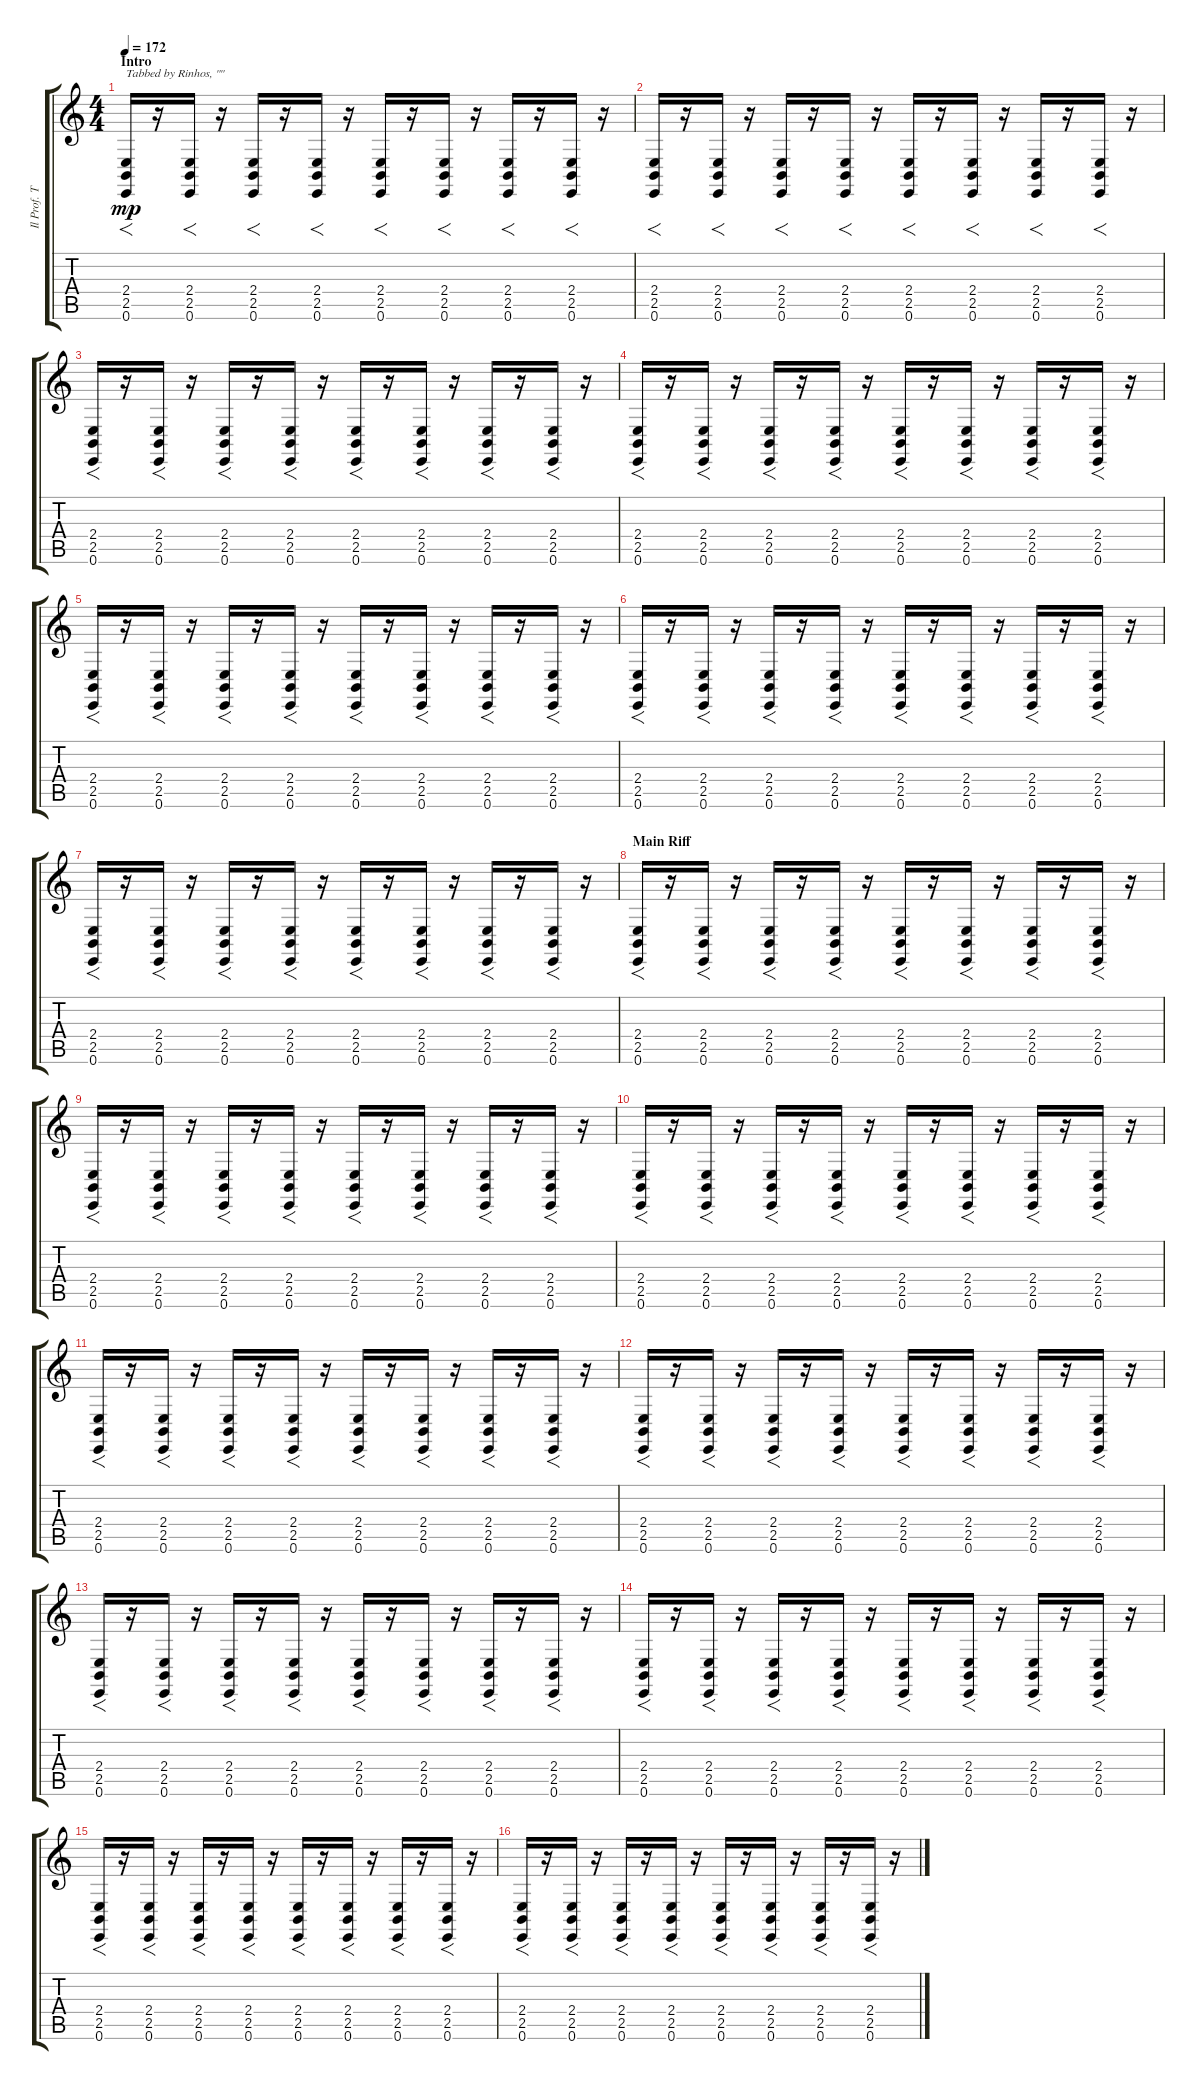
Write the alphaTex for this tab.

\track ("Il Prof. Tetro (Keyboard 2)" "Il Prof. T") {instrument lead3calliope}
\staff {score tabs}
\tuning (E4 B3 G3 D3 A2 E2) {hide}
\ts (4 4)
\section ("" "Intro")
\tempo 172
\clef g2
\ks c
(2.4 2.5 0.6).16{f txt "Tabbed by Rinhos, \"\"" dy mp instrument lead3calliope} r.16 (2.4 2.5 0.6).16{f} r.16 (2.4 2.5 0.6).16{f} r.16 (2.4 2.5 0.6).16{f} r.16 (2.4 2.5 0.6).16{f} r.16 (2.4 2.5 0.6).16{f} r.16 (2.4 2.5 0.6).16{f} r.16 (2.4 2.5 0.6).16{f} r.16 |
(2.4 2.5 0.6).16{f} r.16 (2.4 2.5 0.6).16{f} r.16 (2.4 2.5 0.6).16{f} r.16 (2.4 2.5 0.6).16{f} r.16 (2.4 2.5 0.6).16{f} r.16 (2.4 2.5 0.6).16{f} r.16 (2.4 2.5 0.6).16{f} r.16 (2.4 2.5 0.6).16{f} r.16 |
(2.4 2.5 0.6).16{f} r.16 (2.4 2.5 0.6).16{f} r.16 (2.4 2.5 0.6).16{f} r.16 (2.4 2.5 0.6).16{f} r.16 (2.4 2.5 0.6).16{f} r.16 (2.4 2.5 0.6).16{f} r.16 (2.4 2.5 0.6).16{f} r.16 (2.4 2.5 0.6).16{f} r.16 |
(2.4 2.5 0.6).16{f} r.16 (2.4 2.5 0.6).16{f} r.16 (2.4 2.5 0.6).16{f} r.16 (2.4 2.5 0.6).16{f} r.16 (2.4 2.5 0.6).16{f} r.16 (2.4 2.5 0.6).16{f} r.16 (2.4 2.5 0.6).16{f} r.16 (2.4 2.5 0.6).16{f} r.16 |
(2.4 2.5 0.6).16{f} r.16 (2.4 2.5 0.6).16{f} r.16 (2.4 2.5 0.6).16{f} r.16 (2.4 2.5 0.6).16{f} r.16 (2.4 2.5 0.6).16{f} r.16 (2.4 2.5 0.6).16{f} r.16 (2.4 2.5 0.6).16{f} r.16 (2.4 2.5 0.6).16{f} r.16 |
(2.4 2.5 0.6).16{f} r.16 (2.4 2.5 0.6).16{f} r.16 (2.4 2.5 0.6).16{f} r.16 (2.4 2.5 0.6).16{f} r.16 (2.4 2.5 0.6).16{f} r.16 (2.4 2.5 0.6).16{f} r.16 (2.4 2.5 0.6).16{f} r.16 (2.4 2.5 0.6).16{f} r.16 |
(2.4 2.5 0.6).16{f} r.16 (2.4 2.5 0.6).16{f} r.16 (2.4 2.5 0.6).16{f} r.16 (2.4 2.5 0.6).16{f} r.16 (2.4 2.5 0.6).16{f} r.16 (2.4 2.5 0.6).16{f} r.16 (2.4 2.5 0.6).16{f} r.16 (2.4 2.5 0.6).16{f} r.16 |
\section ("" "Main Riff")
(2.4 2.5 0.6).16{f} r.16 (2.4 2.5 0.6).16{f} r.16 (2.4 2.5 0.6).16{f} r.16 (2.4 2.5 0.6).16{f} r.16 (2.4 2.5 0.6).16{f} r.16 (2.4 2.5 0.6).16{f} r.16 (2.4 2.5 0.6).16{f} r.16 (2.4 2.5 0.6).16{f} r.16 |
(2.4 2.5 0.6).16{f} r.16 (2.4 2.5 0.6).16{f} r.16 (2.4 2.5 0.6).16{f} r.16 (2.4 2.5 0.6).16{f} r.16 (2.4 2.5 0.6).16{f} r.16 (2.4 2.5 0.6).16{f} r.16 (2.4 2.5 0.6).16{f} r.16 (2.4 2.5 0.6).16{f} r.16 |
(2.4 2.5 0.6).16{f} r.16 (2.4 2.5 0.6).16{f} r.16 (2.4 2.5 0.6).16{f} r.16 (2.4 2.5 0.6).16{f} r.16 (2.4 2.5 0.6).16{f} r.16 (2.4 2.5 0.6).16{f} r.16 (2.4 2.5 0.6).16{f} r.16 (2.4 2.5 0.6).16{f} r.16 |
(2.4 2.5 0.6).16{f} r.16 (2.4 2.5 0.6).16{f} r.16 (2.4 2.5 0.6).16{f} r.16 (2.4 2.5 0.6).16{f} r.16 (2.4 2.5 0.6).16{f} r.16 (2.4 2.5 0.6).16{f} r.16 (2.4 2.5 0.6).16{f} r.16 (2.4 2.5 0.6).16{f} r.16 |
(2.4 2.5 0.6).16{f} r.16 (2.4 2.5 0.6).16{f} r.16 (2.4 2.5 0.6).16{f} r.16 (2.4 2.5 0.6).16{f} r.16 (2.4 2.5 0.6).16{f} r.16 (2.4 2.5 0.6).16{f} r.16 (2.4 2.5 0.6).16{f} r.16 (2.4 2.5 0.6).16{f} r.16 |
(2.4 2.5 0.6).16{f} r.16 (2.4 2.5 0.6).16{f} r.16 (2.4 2.5 0.6).16{f} r.16 (2.4 2.5 0.6).16{f} r.16 (2.4 2.5 0.6).16{f} r.16 (2.4 2.5 0.6).16{f} r.16 (2.4 2.5 0.6).16{f} r.16 (2.4 2.5 0.6).16{f} r.16 |
(2.4 2.5 0.6).16{f} r.16 (2.4 2.5 0.6).16{f} r.16 (2.4 2.5 0.6).16{f} r.16 (2.4 2.5 0.6).16{f} r.16 (2.4 2.5 0.6).16{f} r.16 (2.4 2.5 0.6).16{f} r.16 (2.4 2.5 0.6).16{f} r.16 (2.4 2.5 0.6).16{f} r.16 |
(2.4 2.5 0.6).16{f} r.16 (2.4 2.5 0.6).16{f} r.16 (2.4 2.5 0.6).16{f} r.16 (2.4 2.5 0.6).16{f} r.16 (2.4 2.5 0.6).16{f} r.16 (2.4 2.5 0.6).16{f} r.16 (2.4 2.5 0.6).16{f} r.16 (2.4 2.5 0.6).16{f} r.16 |
(2.4 2.5 0.6).16{f} r.16 (2.4 2.5 0.6).16{f} r.16 (2.4 2.5 0.6).16{f} r.16 (2.4 2.5 0.6).16{f} r.16 (2.4 2.5 0.6).16{f} r.16 (2.4 2.5 0.6).16{f} r.16 (2.4 2.5 0.6).16{f} r.16 (2.4 2.5 0.6).16{f} r.16
